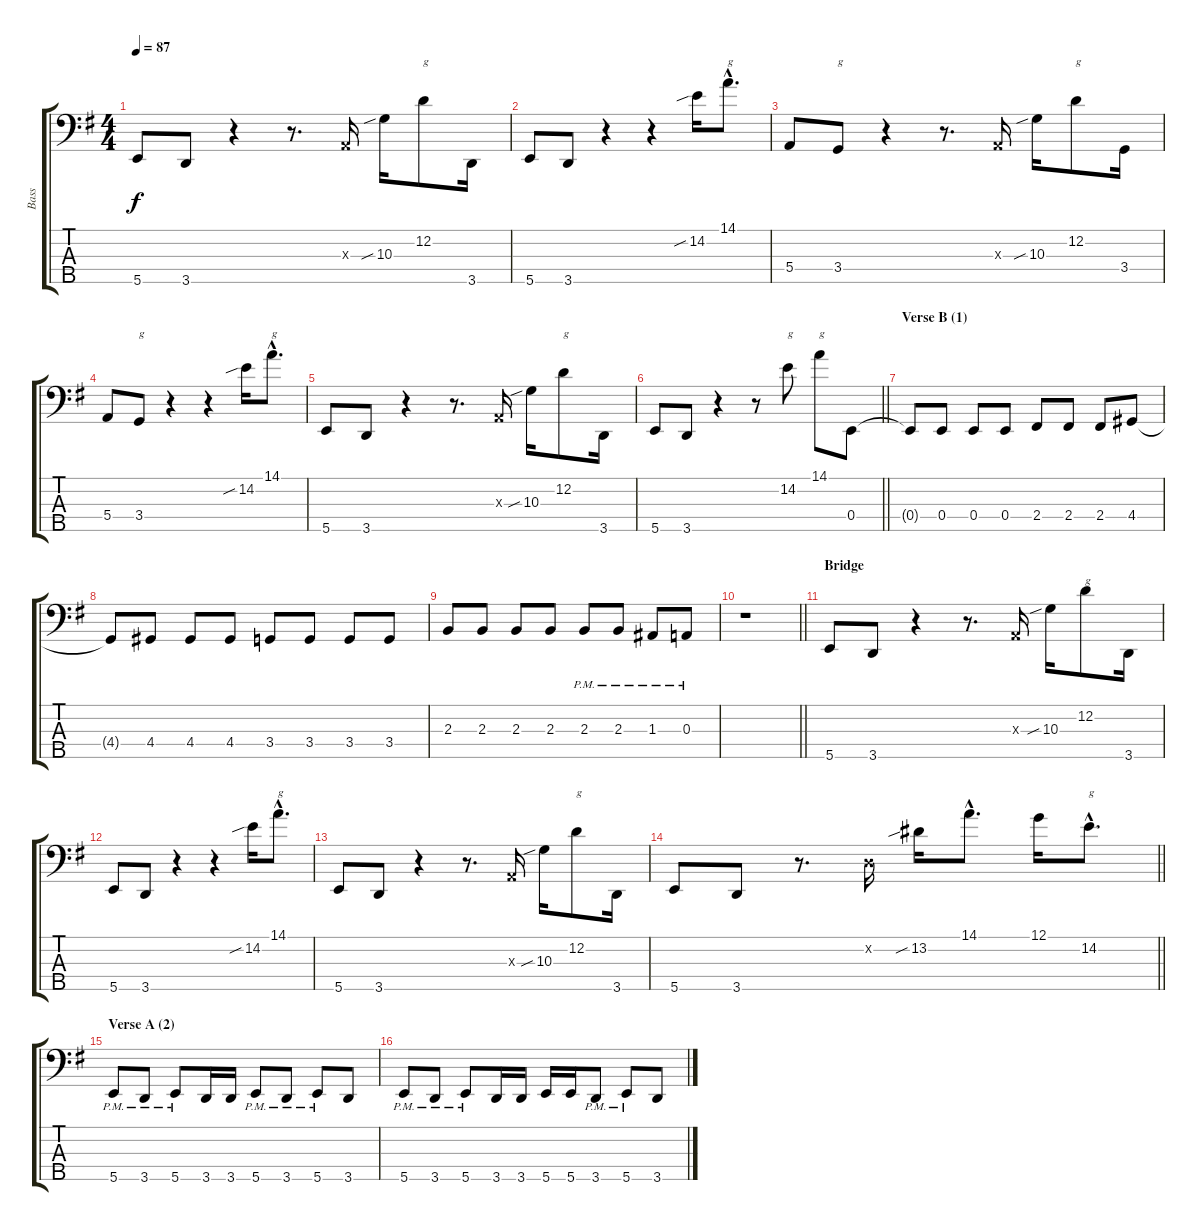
\track ("Bass" "Bass") {instrument electricbassfinger}
\staff {score tabs}
\tuning (G2 D2 A1 E1 B0) {hide}
\ts (4 4)
\tempo 87
\clef f4
\ks g
5.5.8{dy f} 3.5.8 r.4 r.8{d} 0.3{x}.16 10.3{sib}.16 12.2.8{txt "g"} 3.5.16 |
5.5.8 3.5.8 r.4 r.4 14.2{sib}.16 14.1{hac}.8{d txt "g"} |
5.4.8 3.4.8{txt "g"} r.4 r.8{d} 0.3{x}.16 10.3{sib}.16 12.2.8{txt "g"} 3.4.16 |
5.4.8 3.4.8{txt "g"} r.4 r.4 14.2{sib}.16 14.1{hac}.8{d txt "g"} |
5.5.8 3.5.8 r.4 r.8{d} 0.3{x}.16 10.3{sib}.16 12.2.8{txt "g"} 3.5.16 |
\barLineRight lightlight
5.5.8 3.5.8 r.4 r.8 14.2.8{txt "g"} 14.1.8{txt "g"} 0.4.8 |
\section ("" "Verse B (1)")
0.4{t}.8 0.4.8 0.4.8 0.4.8 2.4.8 2.4.8 2.4.8 4.4.8 |
4.4{t}.8 4.4.8 4.4.8 4.4.8 3.4.8 3.4.8 3.4.8 3.4.8 |
2.3.8 2.3.8 2.3.8 2.3.8 2.3{pm}.8 2.3{pm}.8 1.3{pm}.8 0.3{pm}.8 |
\barLineRight lightlight
r.1 |
\section ("" "Bridge")
5.5.8 3.5.8 r.4 r.8{d} 0.3{x}.16 10.3{sib}.16 12.2.8{txt "g"} 3.5.16 |
5.5.8 3.5.8 r.4 r.4 14.2{sib}.16 14.1{hac}.8{d txt "g"} |
5.5.8 3.5.8 r.4 r.8{d} 0.3{x}.16 10.3{sib}.16 12.2.8{txt "g"} 3.5.16 |
\barLineRight lightlight
5.5.8 3.5.8 r.8{d} 0.2{x}.16 13.2{sib}.16 14.1{hac}.8{d} 12.1.16 14.2{hac}.8{d txt "g"} |
\section ("" "Verse A (2)")
5.5{pm}.8 3.5{pm}.8 5.5{pm}.8 3.5.16 3.5.16 5.5{pm}.8 3.5{pm}.8 5.5{pm}.8 3.5.8 |
5.5{pm}.8 3.5{pm}.8 5.5{pm}.8 3.5.16 3.5.16 5.5.16 5.5.16 3.5{pm}.8 5.5{pm}.8 3.5.8
